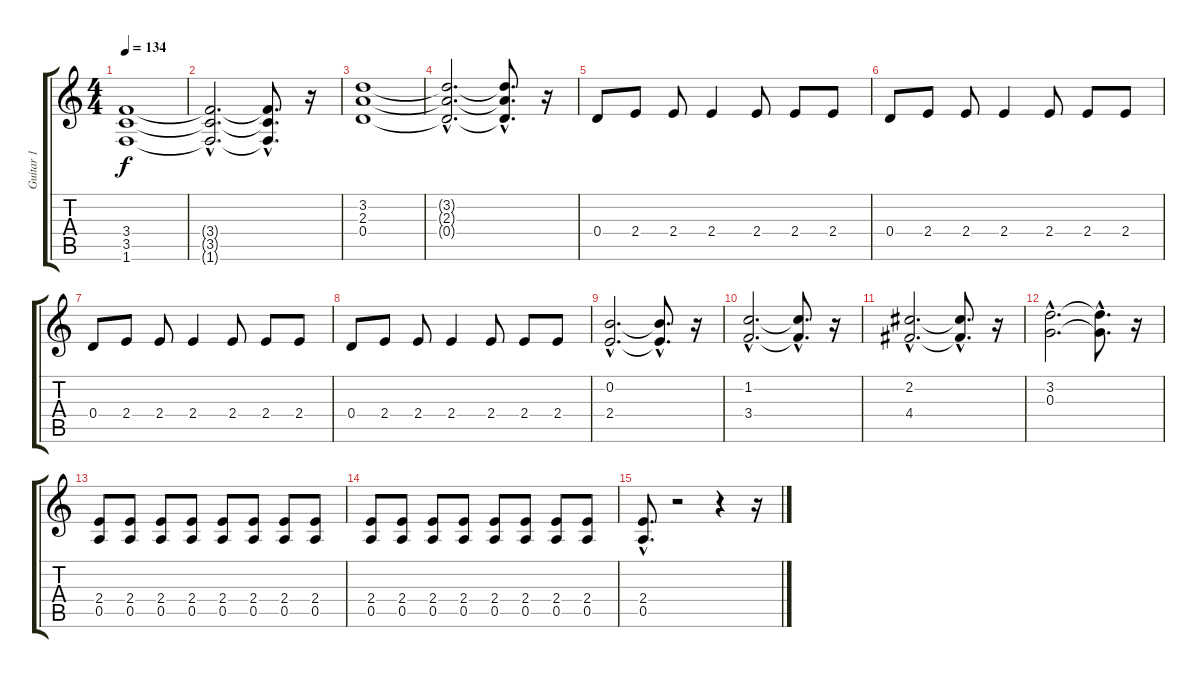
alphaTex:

\track ("Guitar 1" "Guitar 1") {instrument distortionguitar}
\staff {score tabs}
\tuning (E4 B3 G3 D3 A2 E2) {hide}
\ts (4 4)
\tempo 134
\clef g2
\ks c
(3.4 3.5 1.6).1{dy f} |
(3.4{hac t} 3.5{hac t} 1.6{hac t}).2{d} (3.4{hac t} 3.5{hac t} 1.6{hac t}).8{d} r.16 |
(3.2 2.3 0.4).1 |
(3.2{hac t} 2.3{hac t} 0.4{hac t}).2{d} (3.2{hac t} 2.3{hac t} 0.4{hac t}).8{d} r.16 |
0.4.8 2.4.8 2.4.8 2.4.4 2.4.8 2.4.8 2.4.8 |
0.4.8 2.4.8 2.4.8 2.4.4 2.4.8 2.4.8 2.4.8 |
0.4.8 2.4.8 2.4.8 2.4.4 2.4.8 2.4.8 2.4.8 |
0.4.8 2.4.8 2.4.8 2.4.4 2.4.8 2.4.8 2.4.8 |
(0.2{hac} 2.4{hac}).2{d} (0.2{hac t} 2.4{hac t}).8{d} r.16 |
(1.2{hac} 3.4{hac}).2{d} (1.2{hac t} 3.4{hac t}).8{d} r.16 |
(2.2{hac} 4.4{hac}).2{d} (2.2{hac t} 4.4{hac t}).8{d} r.16 |
(3.2{hac} 0.3{hac}).2{d} (3.2{hac t} 0.3{hac t}).8{d} r.16 |
(2.4 0.5).8 (2.4 0.5).8 (2.4 0.5).8 (2.4 0.5).8 (2.4 0.5).8 (2.4 0.5).8 (2.4 0.5).8 (2.4 0.5).8 |
(2.4 0.5).8 (2.4 0.5).8 (2.4 0.5).8 (2.4 0.5).8 (2.4 0.5).8 (2.4 0.5).8 (2.4 0.5).8 (2.4 0.5).8 |
(2.4{hac} 0.5{hac}).8{d} r.2 r.4 r.16
